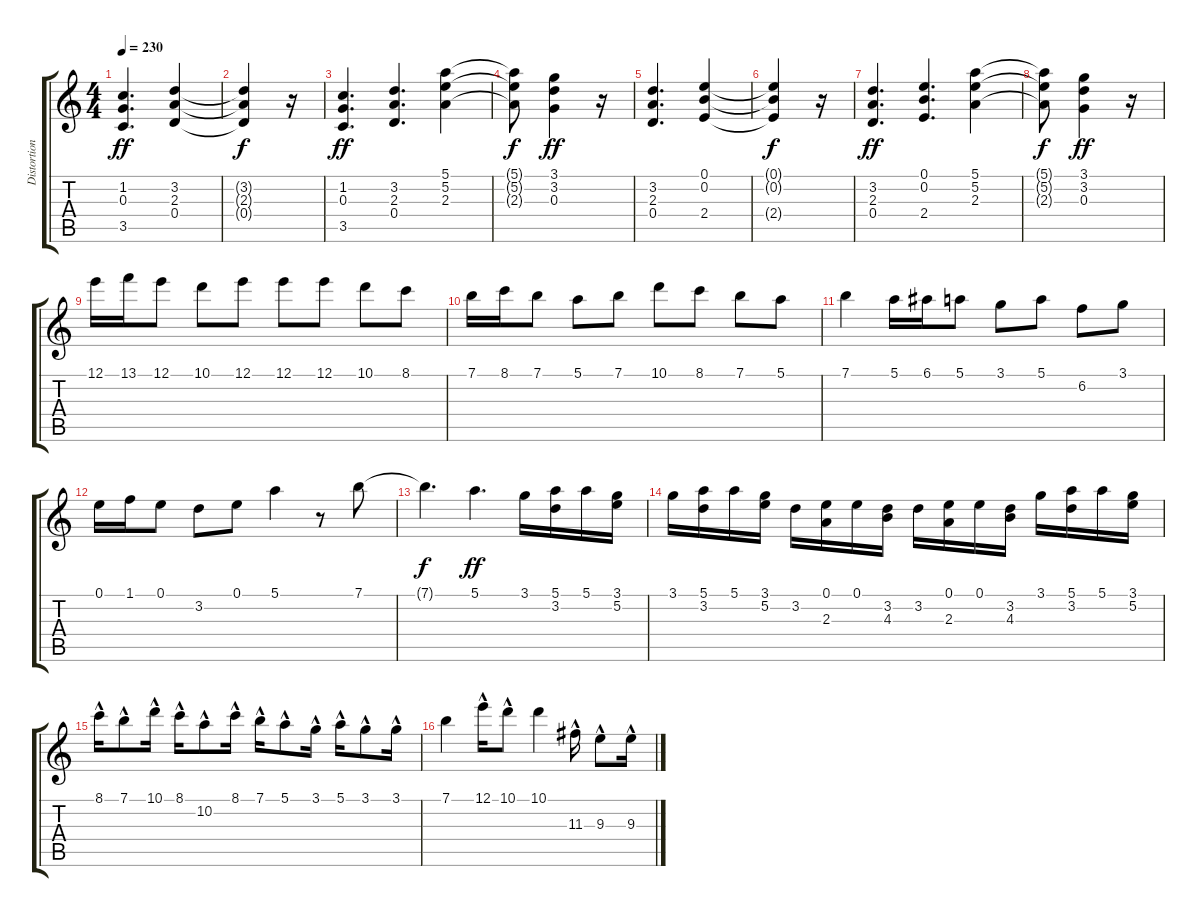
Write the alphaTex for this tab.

\track ("Distortion Guitar 1" "Distortion") {instrument distortionguitar}
\staff {score tabs}
\tuning (E4 B3 G3 D3 A2 E2) {hide}
\ts (4 4)
\tempo 230
\clef g2
\ks c
(1.2 0.3 3.5).4{d dy ff} (3.2 2.3 0.4).4 |
(3.2{t} 2.3{t} 0.4{t}).4{dy f} r.16 |
(1.2 0.3 3.5).4{d dy ff} (3.2 2.3 0.4).4{d} (5.1 5.2 2.3).4 |
(5.1{t} 5.2{t} 2.3{t}).8{dy f} (3.1 3.2 0.3).4{dy ff} r.16 |
(3.2 2.3 0.4).4{d} (0.1 0.2 2.4).4 |
(0.1{t} 0.2{t} 2.4{t}).4{dy f} r.16 |
(3.2 2.3 0.4).4{d dy ff} (0.1 0.2 2.4).4{d} (5.1 5.2 2.3).4 |
(5.1{t} 5.2{t} 2.3{t}).8{dy f} (3.1 3.2 0.3).4{dy ff} r.16 |
12.1.16 13.1.16 12.1.8 10.1.8 12.1.8 12.1.8 12.1.8 10.1.8 8.1.8 |
7.1.16 8.1.16 7.1.8 5.1.8 7.1.8 10.1.8 8.1.8 7.1.8 5.1.8 |
7.1.4 5.1.16 6.1.16 5.1.8 3.1.8 5.1.8 6.2.8 3.1.8 |
0.1.16 1.1.16 0.1.8 3.2.8 0.1.8 5.1.4 r.8 7.1.8 |
7.1{t}.4{d dy f} 5.1.4{d dy ff} 3.1.16 (5.1 3.2).16 5.1.16 (3.1 5.2).16 |
3.1.16 (5.1 3.2).16 5.1.16 (3.1 5.2).16 3.2.16 (0.1 2.3).16 0.1.16 (3.2 4.3).16 3.2.16 (0.1 2.3).16 0.1.16 (3.2 4.3).16 3.1.16 (5.1 3.2).16 5.1.16 (3.1 5.2).16 |
8.1{hac}.16 7.1{hac}.8 10.1{hac}.16 8.1{hac}.16 10.2{hac}.8 8.1{hac}.16 7.1{hac}.16 5.1{hac}.8 3.1{hac}.16 5.1{hac}.16 3.1{hac}.8 3.1{hac}.16 |
7.1.4 12.1{hac}.16 10.1{hac}.8 10.1.4 11.3{hac}.16 9.3{hac}.8 9.3{hac}.16
